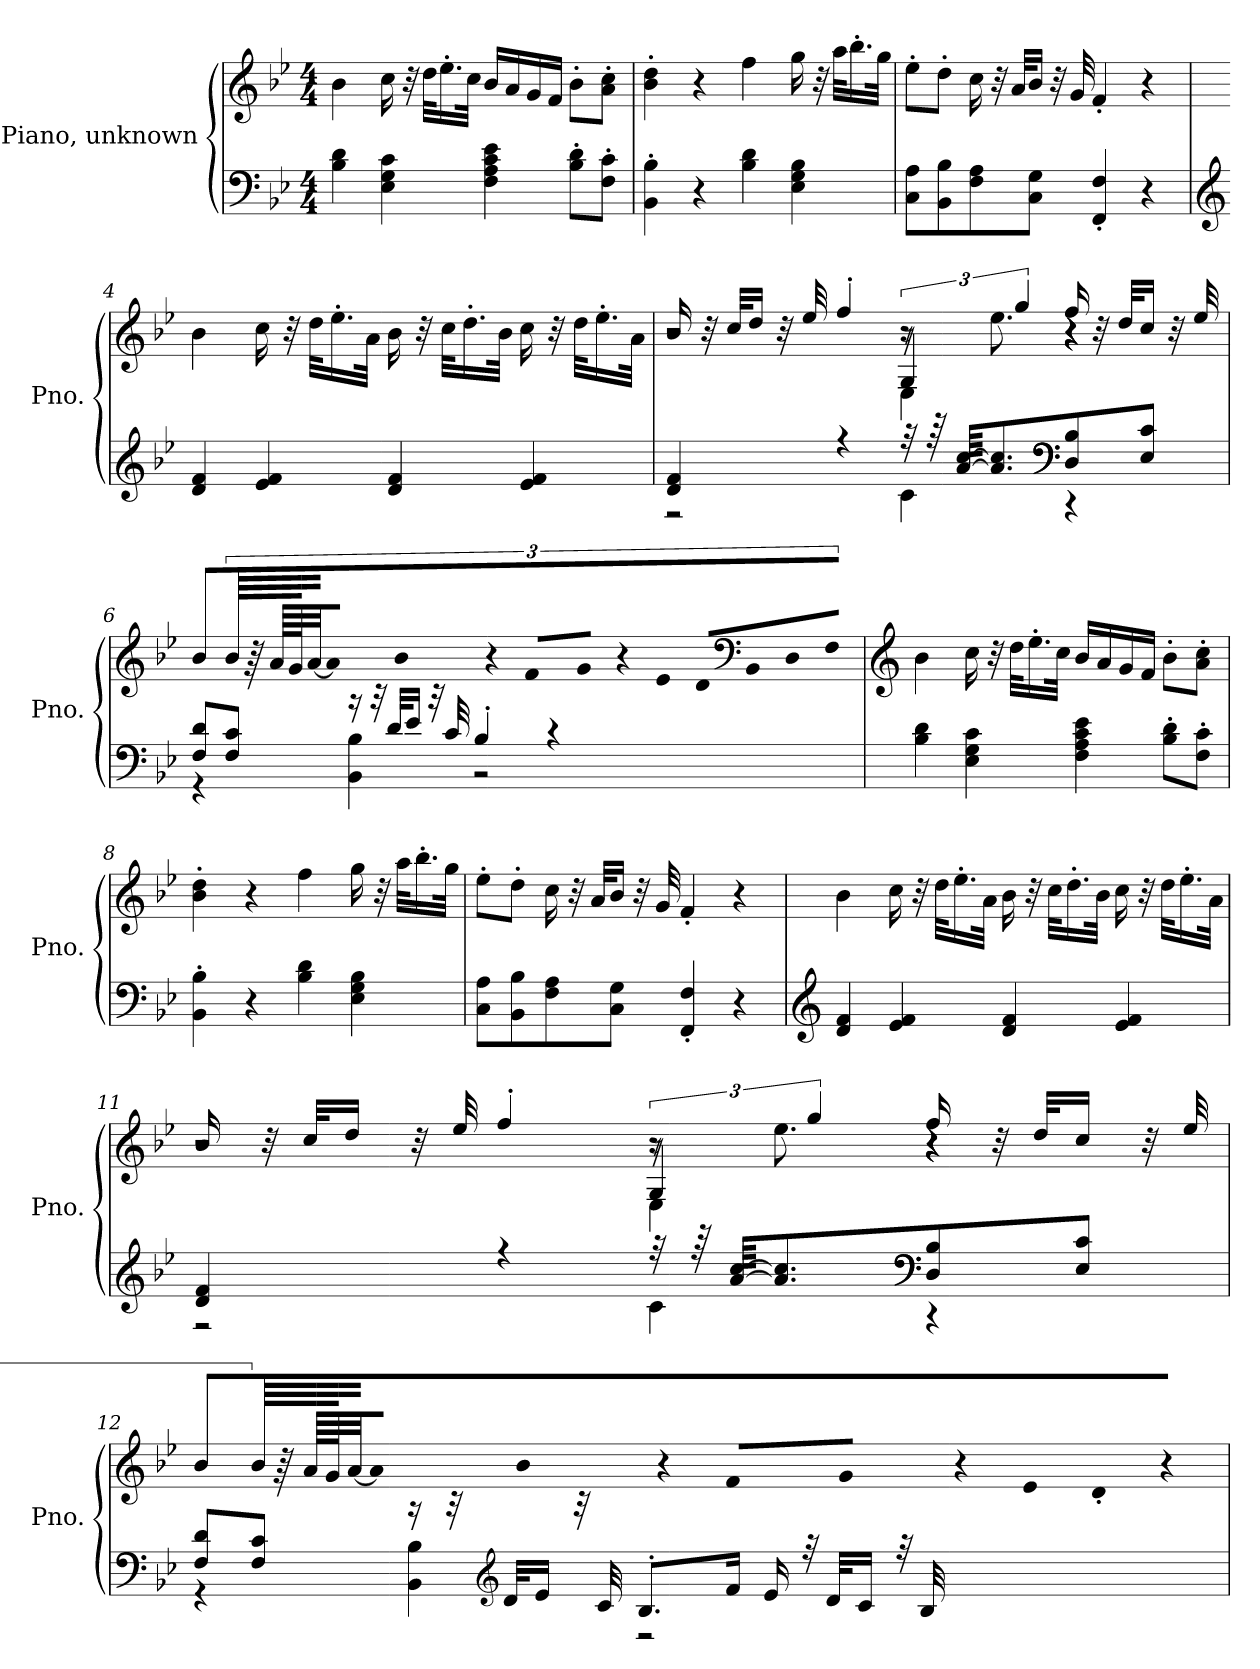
**kern	**kern
*part1	*part1
*staff2	*staff1
*I"Piano, unknown	*
*I'Pno.	*
*clefF4	*clefG2
*k[b-e-]	*k[b-e-]
*M4/4	*M4/4
*MM120	*MM120
=1	=1
4B-\ 4d\	4b-\
4E-\ 4G\ 4c\	16cc\
.	32r
.	32dd\KLL
.	16.ee-'\
.	32cc\JJk
4F\ 4A\ 4c\ 4e-\	16b-/LL
.	16a/
.	16g/
.	16f/JJ
8B-\' 8d\'L	8b-'\L
8F\' 8c\'J	8a\' 8cc\'J
=2	=2
4BB-\' 4B-\'	4b-\' 4dd\'
4r	4r
4B-\ 4d\	4ff\
4E-\ 4G\ 4B-\	16gg\
.	32r
.	32aa\KLL
.	16.bb-'\
.	32gg\JJk
=3	=3
8C\ 8A\L	8ee-'\L
8BB-\ 8B-\	8dd'\J
8F\ 8A\	16cc\
.	32r
.	32a/KLL
8C\ 8G\J	16b-/JJ
.	32r
.	32g/
4FF/' 4F/'	4f'/
4r	4r
!!LO:LB:g=z
=4	=4
*clefG2	*
4d/ 4f/	4b-\
4e-/ 4f/	16cc\
.	32r
.	32dd\KLL
.	16.ee-'\
.	32a\JJk
4d/ 4f/	16b-\
.	32r
.	32cc\KLL
.	16.dd'\
.	32b-\JJk
4e-/ 4f/	16cc\
.	32r
.	32dd\KLL
.	16.ee-'\
.	32a\JJk
=5	=5
*^	*^
*	*	*	*^
*	*	*	*	*^
4d/ 4f/	2r	16b-/	2r	2r	2r
.	.	32r	.	.	.
.	.	32cc/KLL	.	.	.
.	.	16dd/JJ	.	.	.
.	.	32r	.	.	.
.	.	32ee-/	.	.	.
4r	.	4ff'/	.	.	.
32r	4c\	12r	16r	4G/	4E-\
64r	.	.	.	.	.
[64a/ [64cc/KKKL	.	.	.	.	.
8.a/] 8.cc/]	.	.	8.ee-\	.	.
.	.	6gg/	.	.	.
*clefF4	*	*	*	*	*
8D/ 8B-/	4r	16ff/	4r	4r	4r
.	.	32r	.	.	.
.	.	32dd/KLL	.	.	.
8E-/ 8c/J	.	16cc/JJ	.	.	.
.	.	32r	.	.	.
.	.	32ee-/	.	.	.
*	*	*v	*v	*v	*v
!!LO:LB:g=z
=6	=6	=6
8F/ 8d/L	4r	8b-\L
8F/ 8c/J	.	96b-\Jkkk
.	.	96r
.	.	96a/LLLL
*	*	*Xbrackettup
.	.	96g/J
.	.	[48a/J
.	.	16a/JJ]
16r	4BB-\ 4B-\	16b-\
32r	.	32r
32d/KLL	.	32f/KLL
16e-/JJ	.	16g/JJ
32r	.	32r
32c/	.	32e-/
4B-'/	2r	8d/L
*	*	*clefF4
.	.	8BB-/
4r	.	8D/
.	.	8F/J
*v	*v	*
=7	=7
*	*clefG2
4B-\ 4d\	4b-\
4E-\ 4G\ 4c\	16cc\
.	32r
.	32dd\KLL
.	16.ee-'\
.	32cc\JJk
4F\ 4A\ 4c\ 4e-\	16b-/LL
.	16a/
.	16g/
.	16f/JJ
8B-\' 8d\'L	8b-'\L
8F\' 8c\'J	8a\' 8cc\'J
=8	=8
4BB-\' 4B-\'	4b-\' 4dd\'
4r	4r
4B-\ 4d\	4ff\
4E-\ 4G\ 4B-\	16gg\
.	32r
.	32aa\KLL
.	16.bb-'\
.	32gg\JJk
!!LO:LB:g=z
=9	=9
8C\ 8A\L	8ee-'\L
8BB-\ 8B-\	8dd'\J
8F\ 8A\	16cc\
.	32r
.	32a/KLL
8C\ 8G\J	16b-/JJ
.	32r
.	32g/
4FF/' 4F/'	4f'/
4r	4r
=10	=10
*clefG2	*
4d/ 4f/	4b-\
4e-/ 4f/	16cc\
.	32r
.	32dd\KLL
.	16.ee-'\
.	32a\JJk
4d/ 4f/	16b-\
.	32r
.	32cc\KLL
.	16.dd'\
.	32b-\JJk
4e-/ 4f/	16cc\
.	32r
.	32dd\KLL
.	16.ee-'\
.	32a\JJk
!!LO:LB:g=z
=11	=11
*^	*^
*	*	*	*^
*	*	*	*	*^
4d/ 4f/	2r	16b-/	2r	2r	2r
.	.	32r	.	.	.
.	.	32cc/KLL	.	.	.
.	.	16dd/JJ	.	.	.
.	.	32r	.	.	.
.	.	32ee-/	.	.	.
4r	.	4ff'/	.	.	.
*	*	*brackettup	*	*	*
32r	4c\	12r	16r	4G/	4E-\
64r	.	.	.	.	.
[64a/ [64cc/KKKL	.	.	.	.	.
8.a/] 8.cc/]	.	.	8.ee-\	.	.
.	.	6gg/	.	.	.
*clefF4	*	*	*	*	*
8D/ 8B-/	4r	16ff/	4r	4r	4r
.	.	32r	.	.	.
.	.	32dd/KLL	.	.	.
8E-/ 8c/J	.	16cc/JJ	.	.	.
.	.	32r	.	.	.
.	.	32ee-/	.	.	.
*	*	*v	*v	*v	*v
!!LO:LB:g=z
=12	=12	=12
8F/ 8d/L	4r	8b-\L
8F/ 8c/J	.	96b-\Jkkk
.	.	96r
.	.	96a/LLLL
*	*	*Xbrackettup
.	.	96g/J
.	.	[48a/J
.	.	16a/JJ]
16r	4BB-\ 4B-\	16b-\
32r	.	32r
*clefG2	*	*
32d/KLL	.	32f/KLL
16e-/JJ	.	16g/JJ
32r	.	32r
32c/	.	32e-/
8.B-'/L	2r	4d'/
16f/Jk	.	.
16e-/	.	4r
32r	.	.
32d/KLL	.	.
16c/JJ	.	.
32r	.	.
32B-/	.	.
*v	*v	*
=	=
*-	*-
